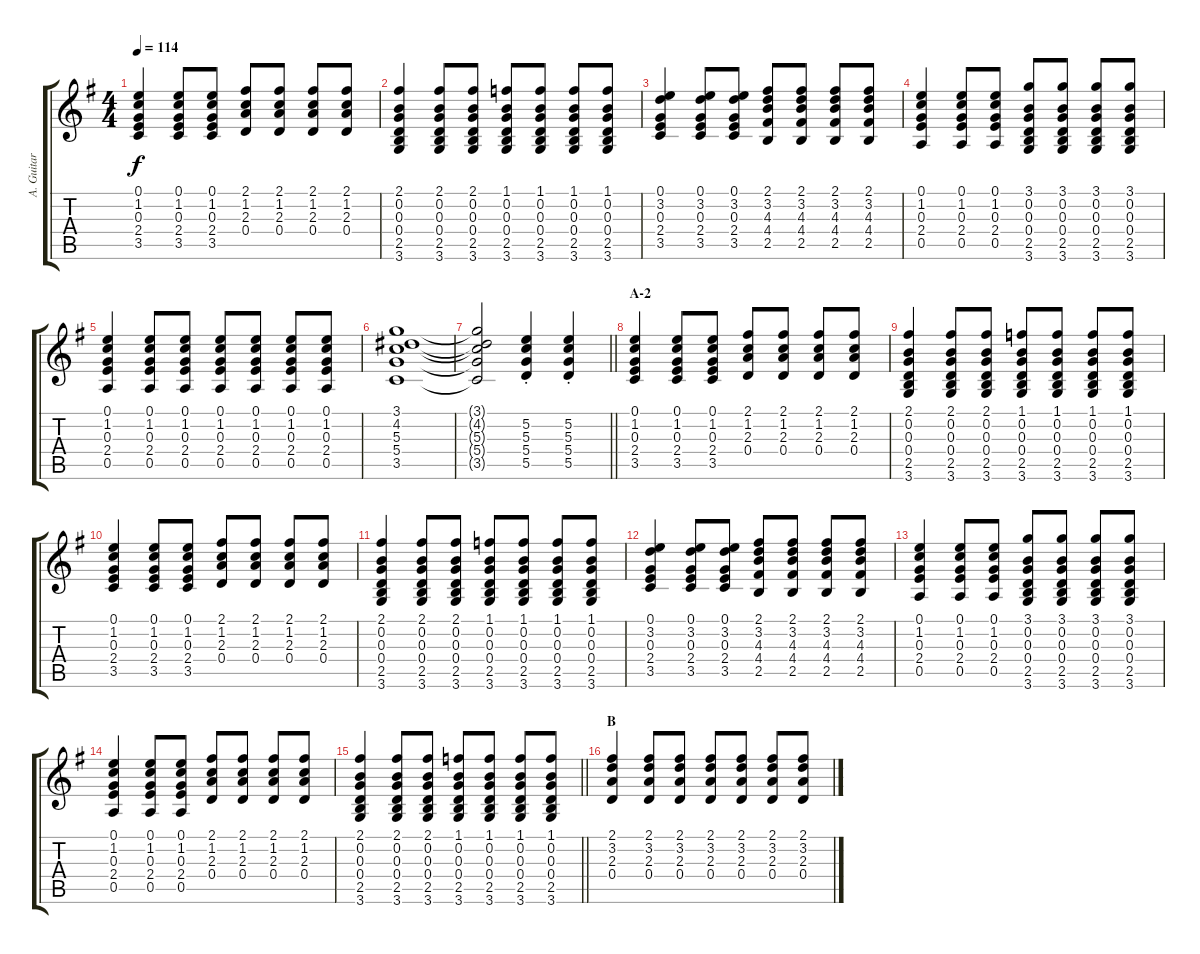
\track ("A. Guitar I" "A. Guitar ") {instrument acousticguitarsteel}
\staff {score tabs}
\tuning (E4 B3 G3 D3 A2 E2) {hide}
\ts (4 4)
\tempo 114
\clef g2
\ks g
(0.1 1.2 0.3 2.4 3.5).4{dy f} (0.1 1.2 0.3 2.4 3.5).8 (0.1 1.2 0.3 2.4 3.5).8 (2.1 1.2 2.3 0.4).8 (2.1 1.2 2.3 0.4).8 (2.1 1.2 2.3 0.4).8 (2.1 1.2 2.3 0.4).8 |
(2.1 0.2 0.3 0.4 2.5 3.6).4 (2.1 0.2 0.3 0.4 2.5 3.6).8 (2.1 0.2 0.3 0.4 2.5 3.6).8 (1.1 0.2 0.3 0.4 2.5 3.6).8 (1.1 0.2 0.3 0.4 2.5 3.6).8 (1.1 0.2 0.3 0.4 2.5 3.6).8 (1.1 0.2 0.3 0.4 2.5 3.6).8 |
(0.1 3.2 0.3 2.4 3.5).4 (0.1 3.2 0.3 2.4 3.5).8 (0.1 3.2 0.3 2.4 3.5).8 (2.1 3.2 4.3 4.4 2.5).8 (2.1 3.2 4.3 4.4 2.5).8 (2.1 3.2 4.3 4.4 2.5).8 (2.1 3.2 4.3 4.4 2.5).8 |
(0.1 1.2 0.3 2.4 0.5).4 (0.1 1.2 0.3 2.4 0.5).8 (0.1 1.2 0.3 2.4 0.5).8 (3.1 0.2 0.3 0.4 2.5 3.6).8 (3.1 0.2 0.3 0.4 2.5 3.6).8 (3.1 0.2 0.3 0.4 2.5 3.6).8 (3.1 0.2 0.3 0.4 2.5 3.6).8 |
(0.1 1.2 0.3 2.4 0.5).4 (0.1 1.2 0.3 2.4 0.5).8 (0.1 1.2 0.3 2.4 0.5).8 (0.1 1.2 0.3 2.4 0.5).8 (0.1 1.2 0.3 2.4 0.5).8 (0.1 1.2 0.3 2.4 0.5).8 (0.1 1.2 0.3 2.4 0.5).8 |
(3.1 4.2 5.3 5.4 3.5).1 |
\barLineRight lightlight
(3.1{t} 4.2{t} 5.3{t} 5.4{t} 3.5{t}).2 (5.2{st} 5.3{st} 5.4{st} 5.5{st}).4 (5.2{st} 5.3{st} 5.4{st} 5.5{st}).4 |
\section ("" "A-2")
(0.1 1.2 0.3 2.4 3.5).4 (0.1 1.2 0.3 2.4 3.5).8 (0.1 1.2 0.3 2.4 3.5).8 (2.1 1.2 2.3 0.4).8 (2.1 1.2 2.3 0.4).8 (2.1 1.2 2.3 0.4).8 (2.1 1.2 2.3 0.4).8 |
(2.1 0.2 0.3 0.4 2.5 3.6).4 (2.1 0.2 0.3 0.4 2.5 3.6).8 (2.1 0.2 0.3 0.4 2.5 3.6).8 (1.1 0.2 0.3 0.4 2.5 3.6).8 (1.1 0.2 0.3 0.4 2.5 3.6).8 (1.1 0.2 0.3 0.4 2.5 3.6).8 (1.1 0.2 0.3 0.4 2.5 3.6).8 |
(0.1 1.2 0.3 2.4 3.5).4 (0.1 1.2 0.3 2.4 3.5).8 (0.1 1.2 0.3 2.4 3.5).8 (2.1 1.2 2.3 0.4).8 (2.1 1.2 2.3 0.4).8 (2.1 1.2 2.3 0.4).8 (2.1 1.2 2.3 0.4).8 |
(2.1 0.2 0.3 0.4 2.5 3.6).4 (2.1 0.2 0.3 0.4 2.5 3.6).8 (2.1 0.2 0.3 0.4 2.5 3.6).8 (1.1 0.2 0.3 0.4 2.5 3.6).8 (1.1 0.2 0.3 0.4 2.5 3.6).8 (1.1 0.2 0.3 0.4 2.5 3.6).8 (1.1 0.2 0.3 0.4 2.5 3.6).8 |
(0.1 3.2 0.3 2.4 3.5).4 (0.1 3.2 0.3 2.4 3.5).8 (0.1 3.2 0.3 2.4 3.5).8 (2.1 3.2 4.3 4.4 2.5).8 (2.1 3.2 4.3 4.4 2.5).8 (2.1 3.2 4.3 4.4 2.5).8 (2.1 3.2 4.3 4.4 2.5).8 |
(0.1 1.2 0.3 2.4 0.5).4 (0.1 1.2 0.3 2.4 0.5).8 (0.1 1.2 0.3 2.4 0.5).8 (3.1 0.2 0.3 0.4 2.5 3.6).8 (3.1 0.2 0.3 0.4 2.5 3.6).8 (3.1 0.2 0.3 0.4 2.5 3.6).8 (3.1 0.2 0.3 0.4 2.5 3.6).8 |
(0.1 1.2 0.3 2.4 0.5).4 (0.1 1.2 0.3 2.4 0.5).8 (0.1 1.2 0.3 2.4 0.5).8 (2.1 1.2 2.3 0.4).8 (2.1 1.2 2.3 0.4).8 (2.1 1.2 2.3 0.4).8 (2.1 1.2 2.3 0.4).8 |
\barLineRight lightlight
(2.1 0.2 0.3 0.4 2.5 3.6).4 (2.1 0.2 0.3 0.4 2.5 3.6).8 (2.1 0.2 0.3 0.4 2.5 3.6).8 (1.1 0.2 0.3 0.4 2.5 3.6).8 (1.1 0.2 0.3 0.4 2.5 3.6).8 (1.1 0.2 0.3 0.4 2.5 3.6).8 (1.1 0.2 0.3 0.4 2.5 3.6).8 |
\section ("" "B")
(2.1 3.2 2.3 0.4).4 (2.1 3.2 2.3 0.4).8 (2.1 3.2 2.3 0.4).8 (2.1 3.2 2.3 0.4).8 (2.1 3.2 2.3 0.4).8 (2.1 3.2 2.3 0.4).8 (2.1 3.2 2.3 0.4).8
